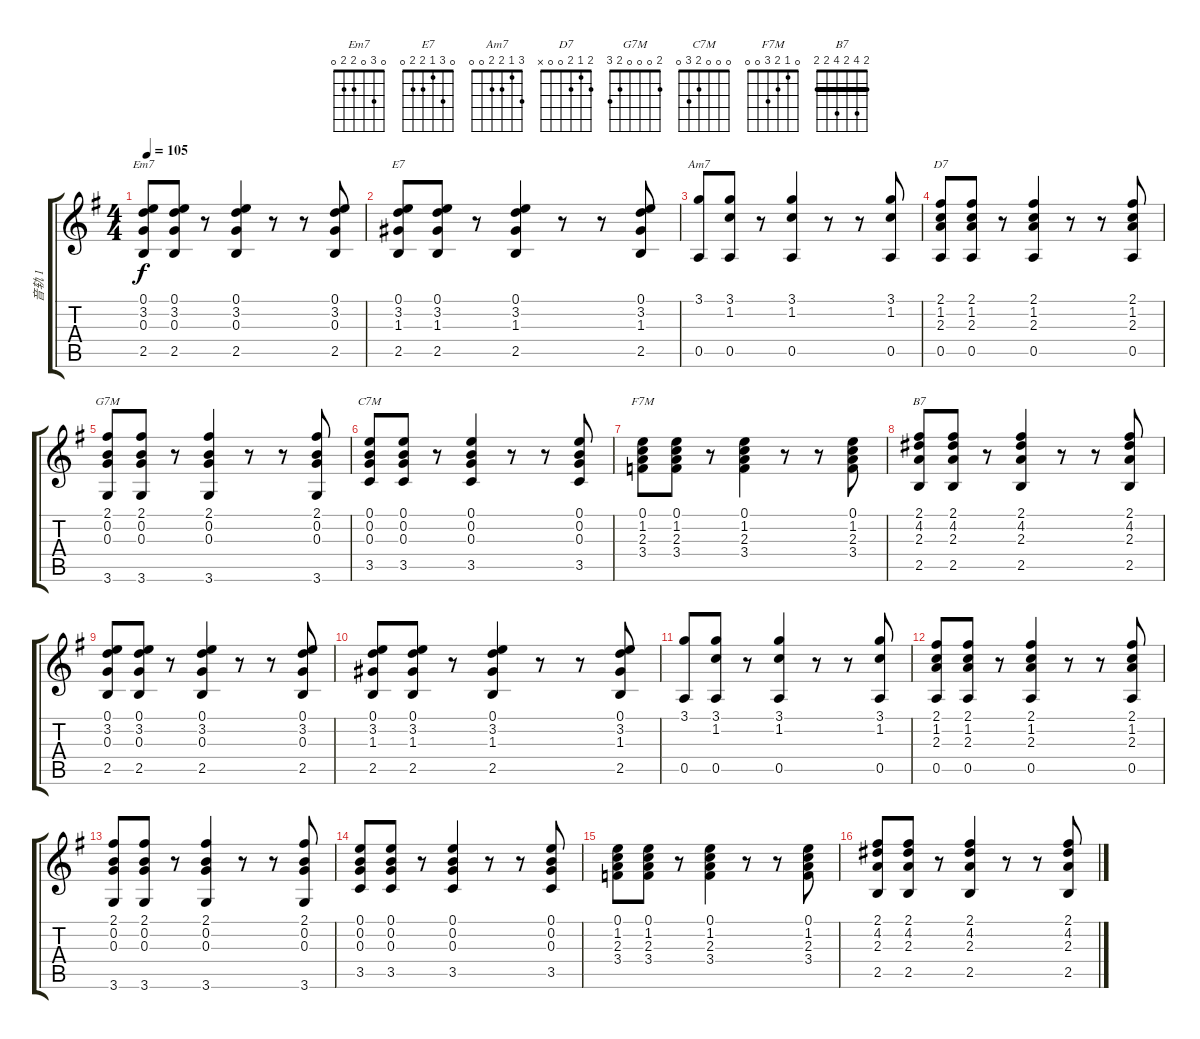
\track ("音轨 1" "音轨 1") {instrument electricguitarjazz}
\staff {score tabs}
\tuning (E4 B3 G3 D3 A2 E2) {hide}
\chord ("Em7" 0 3 0 2 2 0)
\chord ("E7" 0 3 1 2 2 0)
\chord ("Am7" 3 1 2 2 0 0)
\chord ("D7" 2 1 2 0 0 x)
\chord ("G7M" 2 0 0 0 2 3)
\chord ("C7M" 0 0 0 2 3 0)
\chord ("F7M" 0 1 2 3 0 0)
\chord ("B7" 2 4 2 4 2 2) {barre 2}
\ts (4 4)
\tempo 105
\clef g2
\ks g
(0.1 3.2 0.3 2.5).8{ch "Em7" dy f} (0.1 3.2 0.3 2.5).8 r.8 (0.1 3.2 0.3 2.5).4 r.8 r.8 (0.1 3.2 0.3 2.5).8 |
(0.1 3.2 1.3 2.5).8{ch "E7"} (0.1 3.2 1.3 2.5).8 r.8 (0.1 3.2 1.3 2.5).4 r.8 r.8 (0.1 3.2 1.3 2.5).8 |
(3.1 0.5).8{ch "Am7"} (3.1 1.2 0.5).8 r.8 (3.1 1.2 0.5).4 r.8 r.8 (3.1 1.2 0.5).8 |
(2.1 1.2 2.3 0.5).8{ch "D7"} (2.1 1.2 2.3 0.5).8 r.8 (2.1 1.2 2.3 0.5).4 r.8 r.8 (2.1 1.2 2.3 0.5).8 |
(2.1 0.2 0.3 3.6).8{ch "G7M"} (2.1 0.2 0.3 3.6).8 r.8 (2.1 0.2 0.3 3.6).4 r.8 r.8 (2.1 0.2 0.3 3.6).8 |
(0.1 0.2 0.3 3.5).8{ch "C7M"} (0.1 0.2 0.3 3.5).8 r.8 (0.1 0.2 0.3 3.5).4 r.8 r.8 (0.1 0.2 0.3 3.5).8 |
(0.1 1.2 2.3 3.4).8{ch "F7M"} (0.1 1.2 2.3 3.4).8 r.8 (0.1 1.2 2.3 3.4).4 r.8 r.8 (0.1 1.2 2.3 3.4).8 |
(2.1 4.2 2.3 2.5).8{ch "B7"} (2.1 4.2 2.3 2.5).8 r.8 (2.1 4.2 2.3 2.5).4 r.8 r.8 (2.1 4.2 2.3 2.5).8 |
(0.1 3.2 0.3 2.5).8 (0.1 3.2 0.3 2.5).8 r.8 (0.1 3.2 0.3 2.5).4 r.8 r.8 (0.1 3.2 0.3 2.5).8 |
(0.1 3.2 1.3 2.5).8 (0.1 3.2 1.3 2.5).8 r.8 (0.1 3.2 1.3 2.5).4 r.8 r.8 (0.1 3.2 1.3 2.5).8 |
(3.1 0.5).8 (3.1 1.2 0.5).8 r.8 (3.1 1.2 0.5).4 r.8 r.8 (3.1 1.2 0.5).8 |
(2.1 1.2 2.3 0.5).8 (2.1 1.2 2.3 0.5).8 r.8 (2.1 1.2 2.3 0.5).4 r.8 r.8 (2.1 1.2 2.3 0.5).8 |
(2.1 0.2 0.3 3.6).8 (2.1 0.2 0.3 3.6).8 r.8 (2.1 0.2 0.3 3.6).4 r.8 r.8 (2.1 0.2 0.3 3.6).8 |
(0.1 0.2 0.3 3.5).8 (0.1 0.2 0.3 3.5).8 r.8 (0.1 0.2 0.3 3.5).4 r.8 r.8 (0.1 0.2 0.3 3.5).8 |
(0.1 1.2 2.3 3.4).8 (0.1 1.2 2.3 3.4).8 r.8 (0.1 1.2 2.3 3.4).4 r.8 r.8 (0.1 1.2 2.3 3.4).8 |
(2.1 4.2 2.3 2.5).8 (2.1 4.2 2.3 2.5).8 r.8 (2.1 4.2 2.3 2.5).4 r.8 r.8 (2.1 4.2 2.3 2.5).8
